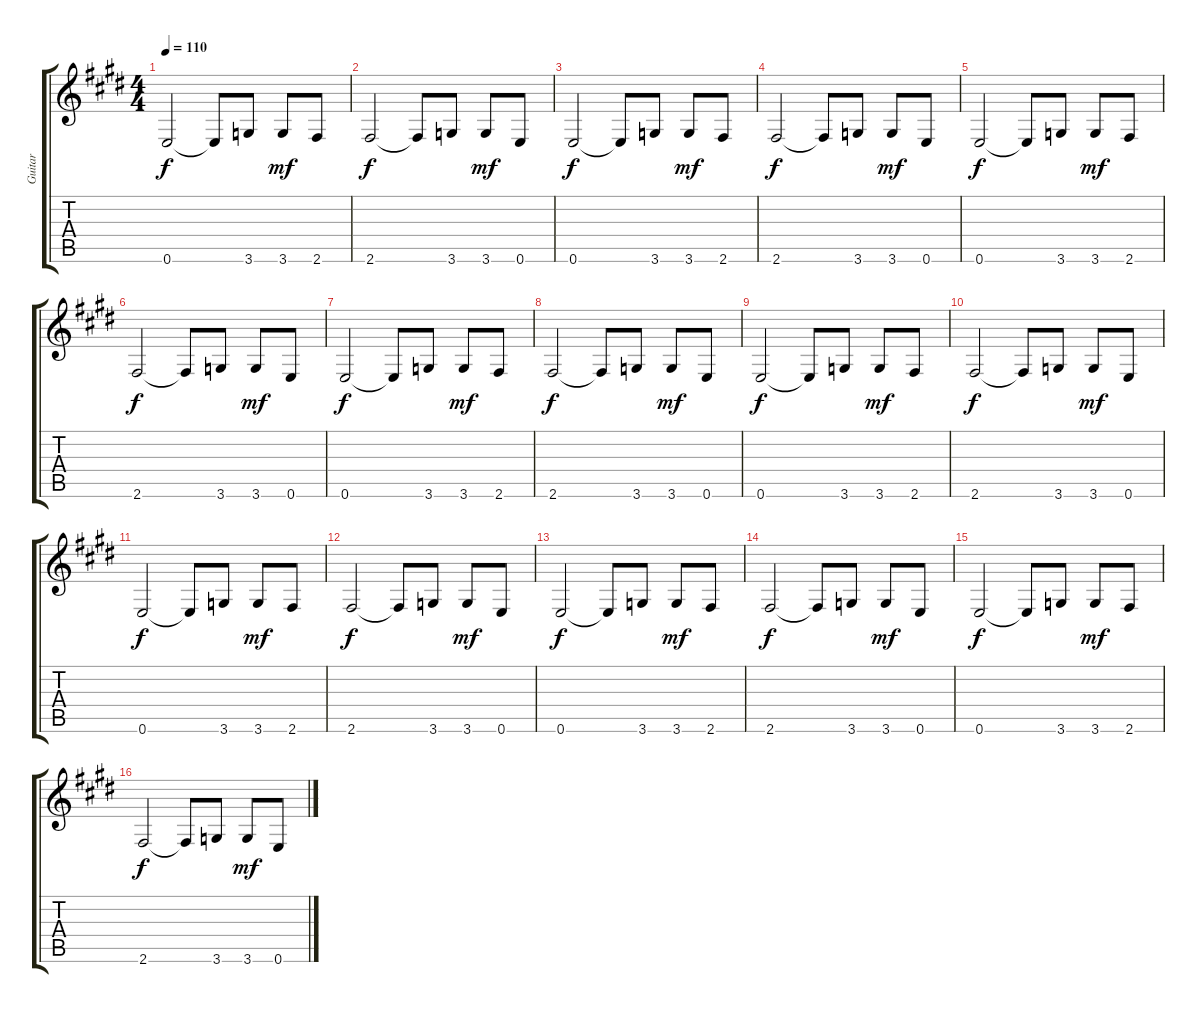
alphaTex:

\track ("Guitar" "Guitar") {instrument distortionguitar}
\staff {score tabs}
\tuning (E4 B3 G3 D3 A2 E2) {hide}
\ts (4 4)
\tempo 110
\clef g2
\ks e
0.6.2{dy f} 0.6{t}.8 3.6.8 3.6.8{dy mf} 2.6.8 |
2.6.2{dy f} 2.6{t}.8 3.6.8 3.6.8{dy mf} 0.6.8 |
0.6.2{dy f} 0.6{t}.8 3.6.8 3.6.8{dy mf} 2.6.8 |
2.6.2{dy f} 2.6{t}.8 3.6.8 3.6.8{dy mf} 0.6.8 |
0.6.2{dy f} 0.6{t}.8 3.6.8 3.6.8{dy mf} 2.6.8 |
2.6.2{dy f} 2.6{t}.8 3.6.8 3.6.8{dy mf} 0.6.8 |
0.6.2{dy f} 0.6{t}.8 3.6.8 3.6.8{dy mf} 2.6.8 |
2.6.2{dy f} 2.6{t}.8 3.6.8 3.6.8{dy mf} 0.6.8 |
0.6.2{dy f} 0.6{t}.8 3.6.8 3.6.8{dy mf} 2.6.8 |
2.6.2{dy f} 2.6{t}.8 3.6.8 3.6.8{dy mf} 0.6.8 |
0.6.2{dy f} 0.6{t}.8 3.6.8 3.6.8{dy mf} 2.6.8 |
2.6.2{dy f} 2.6{t}.8 3.6.8 3.6.8{dy mf} 0.6.8 |
0.6.2{dy f} 0.6{t}.8 3.6.8 3.6.8{dy mf} 2.6.8 |
2.6.2{dy f} 2.6{t}.8 3.6.8 3.6.8{dy mf} 0.6.8 |
0.6.2{dy f} 0.6{t}.8 3.6.8 3.6.8{dy mf} 2.6.8 |
2.6.2{dy f} 2.6{t}.8 3.6.8 3.6.8{dy mf} 0.6.8
